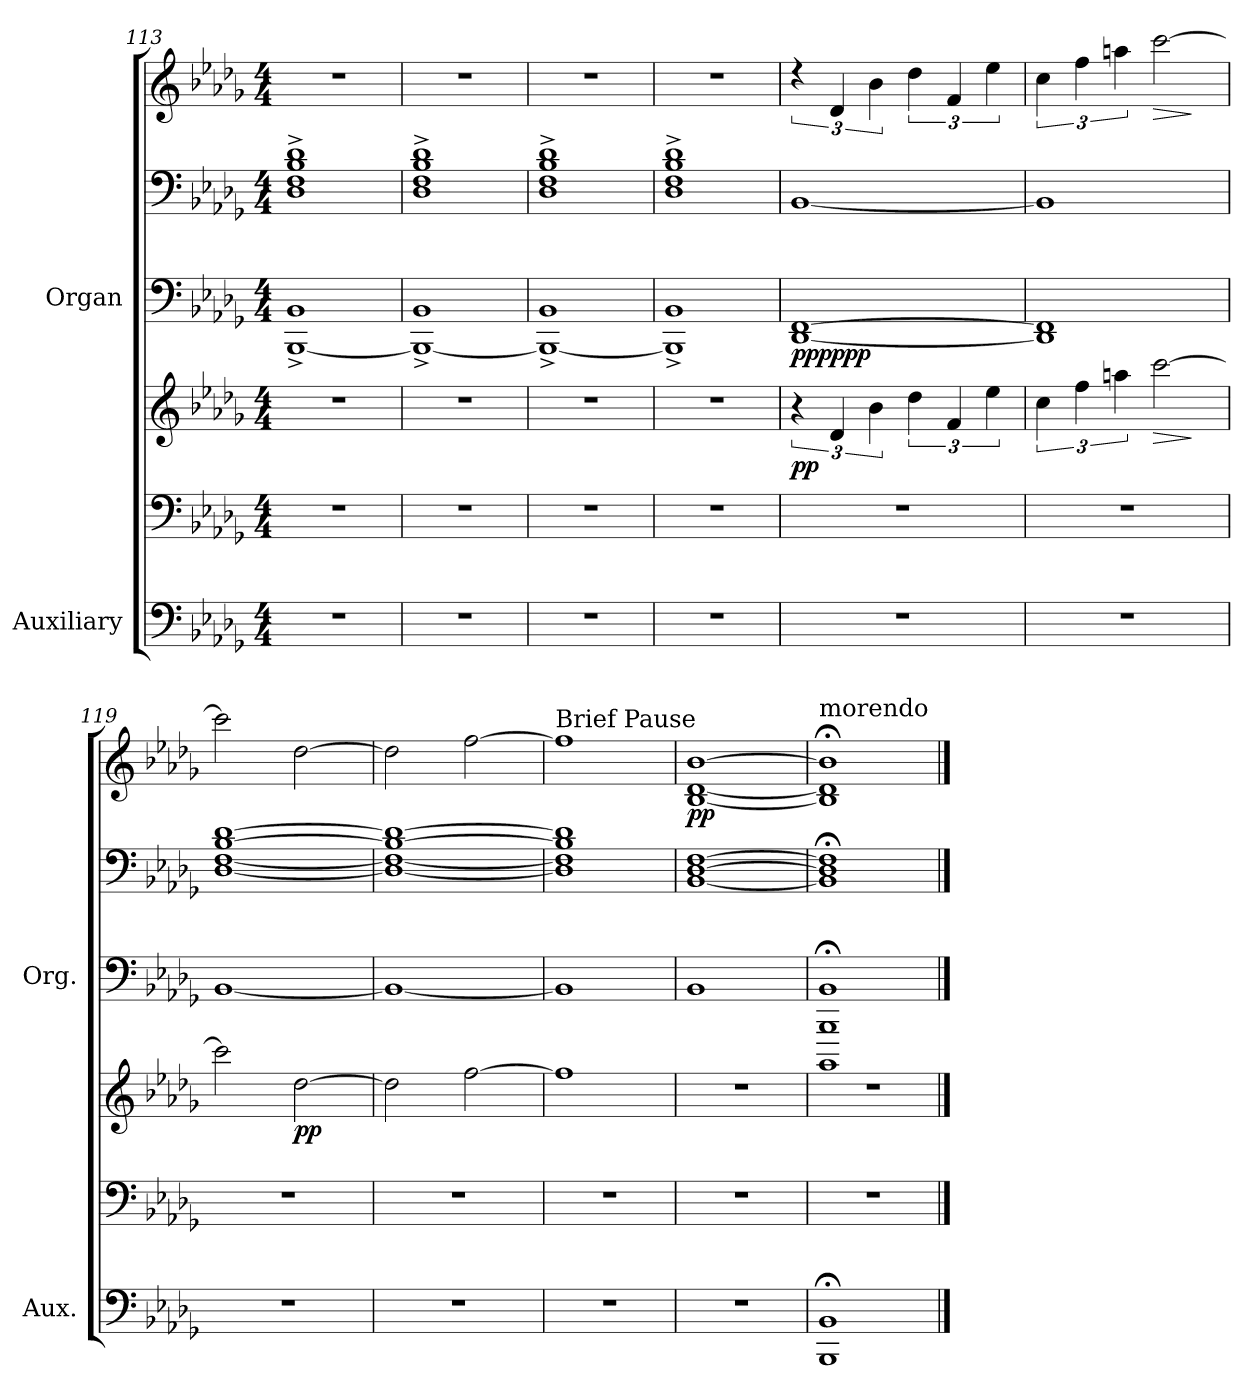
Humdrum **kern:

**kern	**kern	**kern	**dynam	**kern	**kern	**kern	**dynam
*part2	*part2	*part2	*part2	*part1	*part1	*part1	*part1
*staff6	*staff5	*staff4	*staff4/5/6	*staff3	*staff2	*staff1	*staff1/2/3
*I"Auxiliary	*	*	*	*I"Organ	*	*	*
*I'Aux.	*	*	*	*I'Org.	*	*	*
*clefF4	*clefF4	*clefG2	*	*clefF4	*clefF4	*clefG2	*
*k[b-e-a-d-g-]	*k[b-e-a-d-g-]	*k[b-e-a-d-g-]	*	*k[b-e-a-d-g-]	*k[b-e-a-d-g-]	*k[b-e-a-d-g-]	*
*M4/4	*M4/4	*M4/4	*	*M4/4	*M4/4	*M4/4	*
=113	=113	=113	=113	=113	=113	=113	=113
1r	1r	1r	.	[1BBB-^ 1BB-^	1D-^ 1F^ 1B-^ 1d-^	1r	.
=114	=114	=114	=114	=114	=114	=114	=114
1r	1r	1r	.	1BBB-_^ 1BB-^	1D-^ 1F^ 1B-^ 1d-^	1r	.
=115	=115	=115	=115	=115	=115	=115	=115
1r	1r	1r	.	1BBB-_^ 1BB-^	1D-^ 1F^ 1B-^ 1d-^	1r	.
=116	=116	=116	=116	=116	=116	=116	=116
1r	1r	1r	.	1BBB-]^ 1BB-^	1D-^ 1F^ 1B-^ 1d-^	1r	.
=117	=117	=117	=117	=117	=117	=117	=117
*	*	*	*	*	*	*MM45	*
!	!	!	!LO:DY:b	!	!	!	!LO:DY:b=3
!	!	!	!	!	!	!	!LO:DY:n=1:b=2
!	!	!	!	!	!	!	!LO:DY:n=2:b
1r	1r	6r	pp	[1DD- [1FF	[1BB-	6rdd	pp pp pp
.	.	6d-/	.	.	.	6d-/	.
.	.	6b-\	.	.	.	6b-\	.
.	.	6dd-\	.	.	.	6dd-\	.
.	.	6f/	.	.	.	6f/	.
.	.	6ee-\	.	.	.	6ee-\	.
=118	=118	=118	=118	=118	=118	=118	=118
1r	1r	6cc\	.	1DD-] 1FF]	1BB-]	6cc\	.
.	.	6ff\	.	.	.	6ff\	.
.	.	6aan\	.	.	.	6aan\	.
!	!	!	!LO:HP:b	!	!	!	!LO:HP:b
.	.	[2ccc\	>	.	.	[2ccc\	>
.	.	.	]	.	.	.	]
=119	=119	=119	=119	=119	=119	=119	=119
1r	1r	2ccc\]	.	[1BB-	[1D- [1F [1B- [1d-	2ccc\]	.
*	*	*	*	*	*	*MM55	*
!	!	!	!LO:DY:b	!	!	!	!
.	.	[2dd-\	pp	.	.	[2dd-\	.
=120	=120	=120	=120	=120	=120	=120	=120
1r	1r	2dd-\]	.	1BB-_	1D-_ 1F_ 1B-_ 1d-_	2dd-\]	.
.	.	[2ff\	.	.	.	[2ff\	.
=121	=121	=121	=121	=121	=121	=121	=121
!	!	!	!	!	!	!LO:TX:a:t=Brief Pause	!
1r	1r	1ff]	.	1BB-]	1D-] 1F] 1B-] 1d-]	1ffZ]	.
=122	=122	=122	=122	=122	=122	=122	=122
!	!	!	!	!	!	!	!LO:DY:b
1r	1r	1r	.	1BB-	[1BB- [1D- [1F	[1B- [1d- [1b-	pp
!!LO:PB:g=z
=123	=123	=123	=123	=123	=123	=123	=123
!	!	!	!	!	!	!LO:TX:a:t=morendo	!
1BBB-;< 1BB-;<	1r	1r	.	1BBBB-!;< 1BBB-;< 1BB-;<	1BB-];< 1D-];< 1F];<	1B-];< 1d-];< 1b-];<	.
==	==	==	==	==	==	==	==
*-	*-	*-	*-	*-	*-	*-	*-
